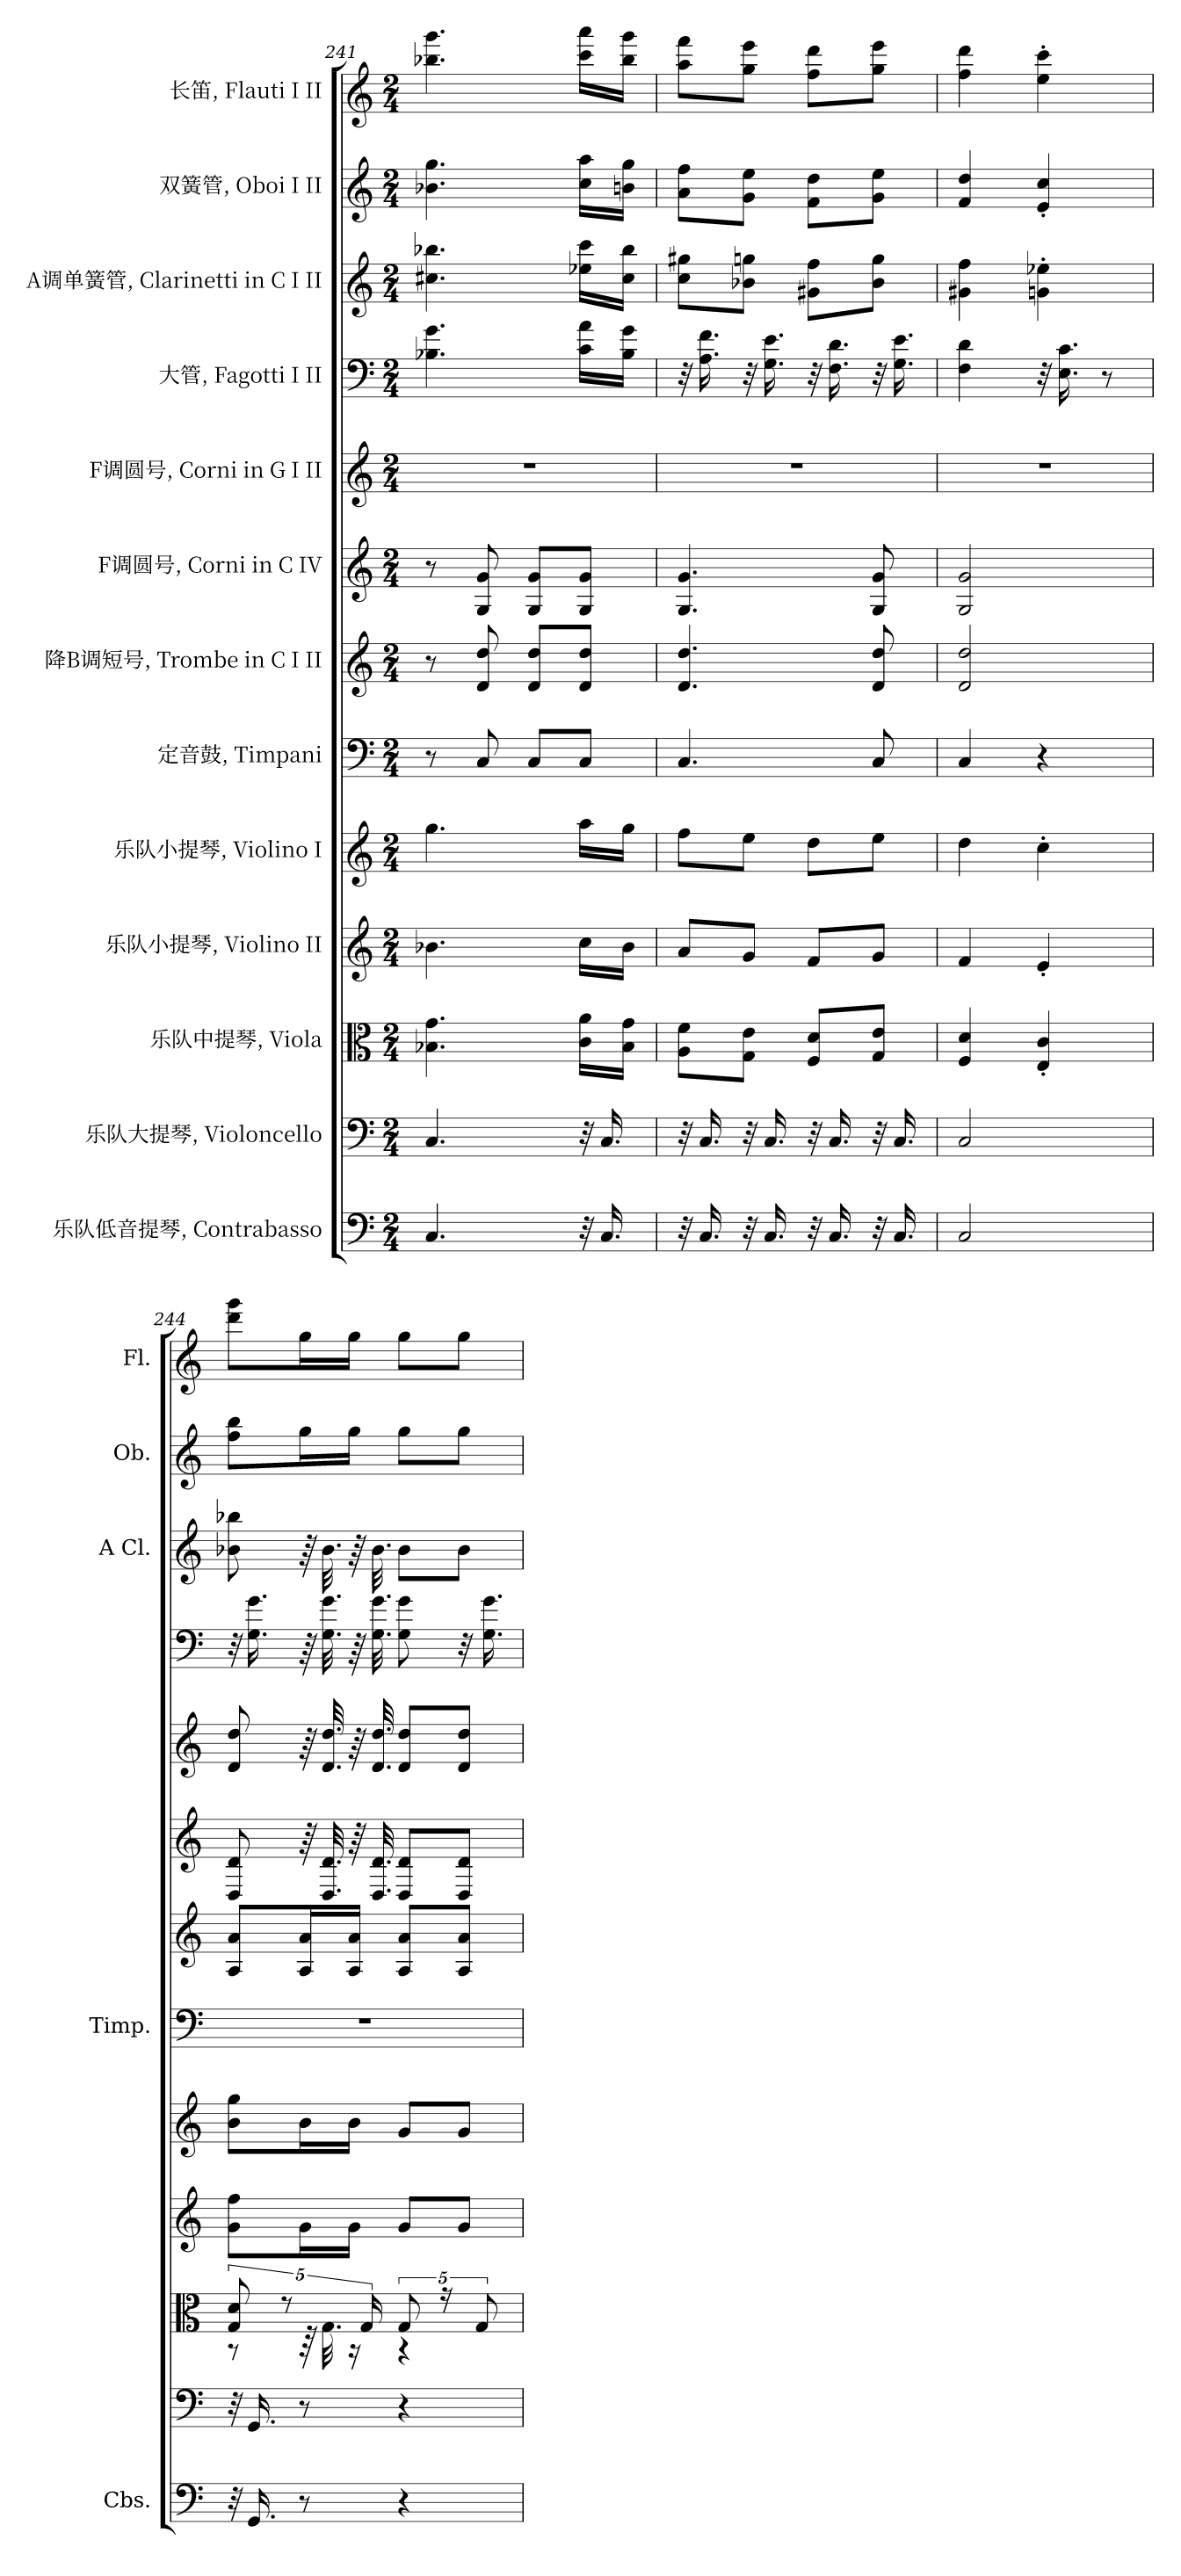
**kern	**kern	**kern	**kern	**kern	**kern	**kern	**kern	**kern	**kern	**kern	**kern	**kern
*part13	*part12	*part11	*part10	*part9	*part8	*part7	*part6	*part5	*part4	*part3	*part2	*part1
*staff13	*staff12	*staff11	*staff10	*staff9	*staff8	*staff7	*staff6	*staff5	*staff4	*staff3	*staff2	*staff1
*I"乐队低音提琴, Contrabasso	*I"乐队大提琴, Violoncello	*I"乐队中提琴, Viola	*I"乐队小提琴, Violino II	*I"乐队小提琴, Violino I	*I"定音鼓, Timpani	*I"降B调短号, Trombe in C I II	*I"F调圆号, Corni in C IV	*I"F调圆号, Corni in G I II	*I"大管, Fagotti I II	*I"A调单簧管, Clarinetti in C I II	*I"双簧管, Oboi I II	*I"长笛, Flauti I II
*I'Cbs.	*	*	*	*	*I'Timp.	*	*	*	*	*I'A Cl.	*I'Ob.	*I'Fl.
*clefF4	*clefF4	*clefC3	*clefG2	*clefG2	*clefF4	*clefG2	*clefG2	*clefG2	*clefF4	*clefG2	*clefG2	*clefG2
*ITrd7c12	*	*	*	*	*	*ITrd1c2	*ITrd4c7	*ITrd4c7	*	*ITrd2c3	*	*
*k[]	*k[]	*k[]	*k[]	*k[]	*k[]	*k[b-e-]	*k[b-]	*k[b-]	*k[]	*k[f#c#g#]	*k[]	*k[]
*M2/4	*M2/4	*M2/4	*M2/4	*M2/4	*M2/4	*M2/4	*M2/4	*M2/4	*M2/4	*M2/4	*M2/4	*M2/4
*MM128	*MM128	*MM128	*MM128	*MM128	*MM128	*MM128	*MM128	*MM128	*MM128	*MM128	*MM128	*MM128
=241	=241	=241	=241	=241	=241	=241	=241	=241	=241	=241	=241	=241
4.CC/	4.C/	4.B-X\ 4.g\	4.b-X\	4.gg\	8r	8r	8r	2r	4.B-X\ 4.g\	4.a#X\ 4.ggn\	4.b-X\ 4.gg\	4.bb-X\ 4.ggg\
.	.	.	.	.	8C/	8c/ 8cc/	8C/ 8c/	.	.	.	.	.
.	.	.	.	.	8C/L	8c/ 8cc/L	8C/ 8c/L	.	.	.	.	.
32r	32r	16c\ 16a\LL	16cc\LL	16aa\LL	8C/J	8c/ 8cc/J	8C/ 8c/J	.	16c\ 16a\LL	16ccn\ 16aa\LL	16cc\ 16aa\LL	16ccc\ 16aaa\LL
16.CC/	16.C/	.	.	.	.	.	.	.	.	.	.	.
.	.	16B-\ 16g\JJ	16b-\JJ	16gg\JJ	.	.	.	.	16B-\ 16g\JJ	16a#\ 16gg\JJ	16bn\ 16gg\JJ	16bb-\ 16ggg\JJ
!!LO:PB:g=z
=242	=242	=242	=242	=242	=242	=242	=242	=242	=242	=242	=242	=242
*	*	*	*	*	*	*	*	*	*	*	*	*MM128
32r	32r	8A\ 8f\L	8a/L	8ff\L	4.C/	4.c/ 4.cc/	4.C/ 4.c/	2r	32r	8a\ 8ee#X\L	8a\ 8ff\L	8aa\ 8fff\L
16.CC/	16.C/	.	.	.	.	.	.	.	16.A\ 16.f\	.	.	.
32r	32r	8G\ 8e\J	8g/J	8ee\J	.	.	.	.	32r	8gn\ 8een\J	8g\ 8ee\J	8gg\ 8eee\J
16.CC/	16.C/	.	.	.	.	.	.	.	16.G\ 16.e\	.	.	.
*	*	*	*	*	*	*	*	*	*	*	*	*MM135
32r	32r	8F/ 8d/L	8f/L	8dd\L	.	.	.	.	32r	8e#X\ 8dd\L	8f\ 8dd\L	8ff\ 8ddd\L
16.CC/	16.C/	.	.	.	.	.	.	.	16.F\ 16.d\	.	.	.
32r	32r	8G/ 8e/J	8g/J	8ee\J	8C/	8c/ 8cc/	8C/ 8c/	.	32r	8g\ 8ee\J	8g\ 8ee\J	8gg\ 8eee\J
16.CC/	16.C/	.	.	.	.	.	.	.	16.G\ 16.e\	.	.	.
=243	=243	=243	=243	=243	=243	=243	=243	=243	=243	=243	=243	=243
*	*	*	*	*	*	*	*	*	*	*	*	*MM128
2CC/	2C/	4F/ 4d/	4f/	4dd\	4C/	2c/ 2cc/	2C/ 2c/	2r	4F\ 4d\	4e#X\ 4dd\	4f/ 4dd/	4ff\ 4ddd\
*	*	*	*	*	*	*	*	*	*	*	*	*MM135
.	.	4E/' 4c/'	4e'/	4cc'\	4r	.	.	.	32r	4en\' 4ccn\'	4e/' 4cc/'	4ee\' 4ccc\'
.	.	.	.	.	.	.	.	.	16.E\ 16.c\	.	.	.
.	.	.	.	.	.	.	.	.	8r	.	.	.
=244	=244	=244	=244	=244	=244	=244	=244	=244	=244	=244	=244	=244
*	*	*	*	*	*	*	*	*	*	*	*	*MM128
*	*	*^	*	*	*	*	*	*	*	*	*	*
32r	32r	10G/ 10d/	8r	8g\ 8ff\L	8b\ 8gg\L	2r	8G/ 8g/L	8GG/ 8G/	8G/ 8g/	32r	8gn\ 8ggn\	8ff\ 8bb\L	8ddd\ 8ggg\L
16.GGG/	16.GG/	.	.	.	.	.	.	.	.	16.G\ 16.g\	.	.	.
.	.	10r	.	.	.	.	.	.	.	.	.	.	.
8r	8r	.	64r	16g\L	16b\L	.	16G/ 16g/L	64r	64r	64r	64r	16gg\L	16gg\L
.	.	.	32.G\	.	.	.	.	32.GG/ 32.G/	32.G/ 32.g/	32.G\ 32.g\	32.g\	.	.
.	.	.	16r	16g\JJ	16b\JJ	.	16G/ 16g/JJ	64r	64r	64r	64r	16gg\JJ	16gg\JJ
.	.	20G/	.	.	.	.	.	.	.	.	.	.	.
.	.	.	.	.	.	.	.	32.GG/ 32.G/	32.G/ 32.g/	32.G\ 32.g\	32.g\	.	.
*	*	*	*	*	*	*	*	*	*	*	*	*	*MM135
4r	4r	10G/	4r	8g/L	8g/L	.	8G/ 8g/L	8GG/ 8G/L	8G/ 8g/L	8G\ 8g\	8g\L	8gg\L	8gg\L
.	.	20r	.	.	.	.	.	.	.	.	.	.	.
.	.	.	.	8g/J	8g/J	.	8G/ 8g/J	8GG/ 8G/J	8G/ 8g/J	32r	8g\J	8gg\J	8gg\J
.	.	10G/	.	.	.	.	.	.	.	.	.	.	.
.	.	.	.	.	.	.	.	.	.	16.G\ 16.g\	.	.	.
*	*	*v	*v	*	*	*	*	*	*	*	*	*	*
=	=	=	=	=	=	=	=	=	=	=	=	=
*-	*-	*-	*-	*-	*-	*-	*-	*-	*-	*-	*-	*-
